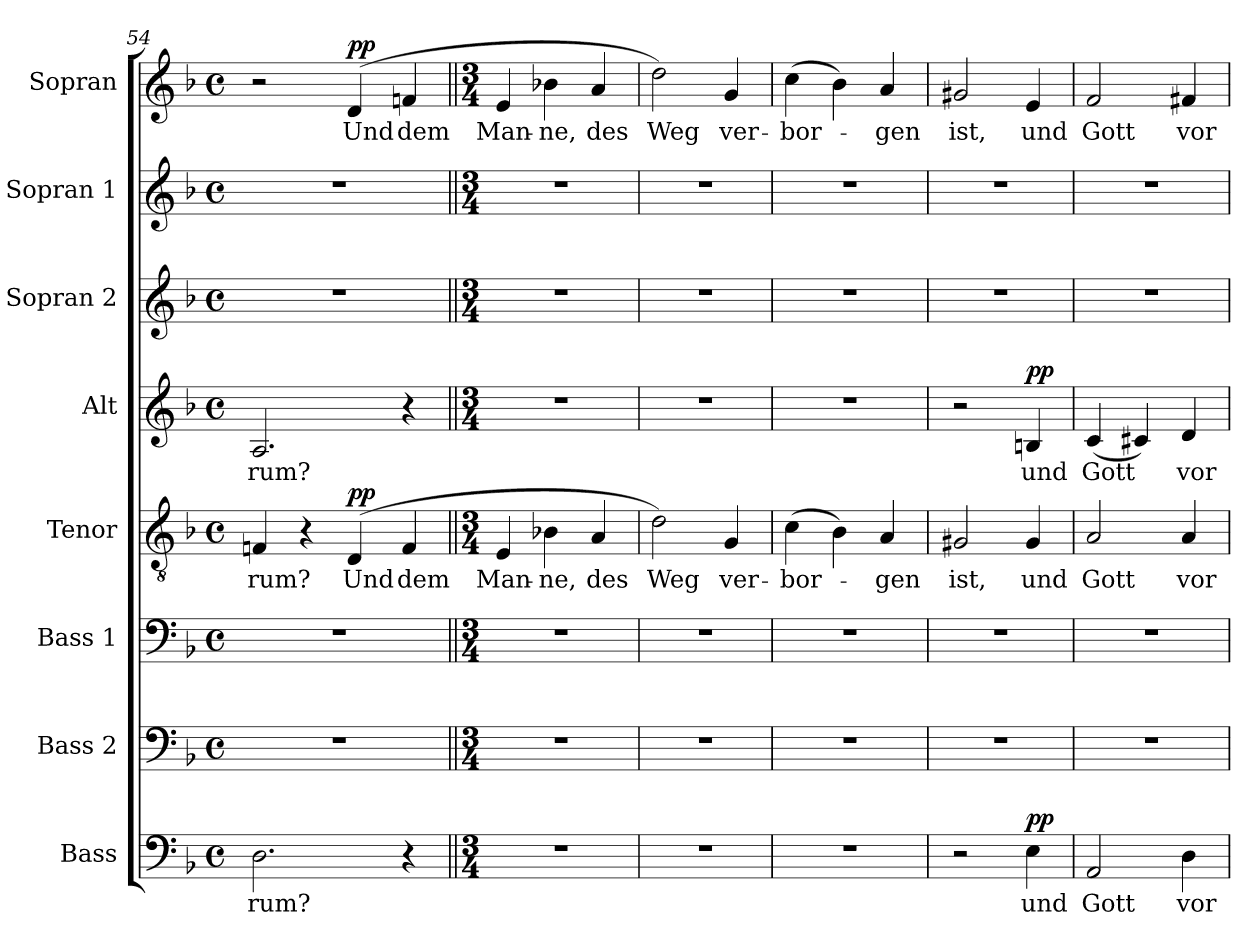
**kern	**text	**dynam	**kern	**kern	**kern	**text	**dynam	**kern	**text	**dynam	**kern	**kern	**kern	**text	**dynam
*part8	*part8	*part8	*part7	*part6	*part5	*part5	*part5	*part4	*part4	*part4	*part3	*part2	*part1	*part1	*part1
*staff8	*staff8	*staff8	*staff7	*staff6	*staff5	*staff5	*staff5	*staff4	*staff4	*staff4	*staff3	*staff2	*staff1	*staff1	*staff1
*I"Bass	*	*	*I"Bass 2	*I"Bass 1	*I"Tenor	*	*	*I"Alt	*	*	*I"Sopran 2	*I"Sopran 1	*I"Sopran	*	*
*clefF4	*	*	*clefF4	*clefF4	*clefGv2	*	*	*clefG2	*	*	*clefG2	*clefG2	*clefG2	*	*
*k[b-]	*	*	*k[b-]	*k[b-]	*k[b-]	*	*	*k[b-]	*	*	*k[b-]	*k[b-]	*k[b-]	*	*
*M4/4	*	*	*M4/4	*M4/4	*M4/4	*	*	*M4/4	*	*	*M4/4	*M4/4	*M4/4	*	*
*met(c)	*	*	*met(c)	*met(c)	*met(c)	*	*	*met(c)	*	*	*met(c)	*met(c)	*met(c)	*	*
=54	=54	=54	=54	=54	=54	=54	=54	=54	=54	=54	=54	=54	=54	=54	=54
2.D\	rum?	.	1r	1r	4Fn/	-rum?	.	2.A/	-rum?	.	1r	1r	2r	.	.
.	.	.	.	.	4r	.	.	.	.	.	.	.	.	.	.
!	!	!	!	!	!	!	!LO:DY:a	!	!	!	!	!	!	!	!LO:DY:a
.	.	.	.	.	(4D/	Und	pp	.	.	.	.	.	(4d/	Und	pp
4r	.	.	.	.	4F/	dem	.	4r	.	.	.	.	4fn/	dem	.
!!LO:PB:g=z
=55||	=55||	=55||	=55||	=55||	=55||	=55||	=55||	=55||	=55||	=55||	=55||	=55||	=55||	=55||	=55||
*M3/4	*	*	*M3/4	*M3/4	*M3/4	*	*	*M3/4	*	*	*M3/4	*M3/4	*M3/4	*	*
2.r	.	.	2.r	2.r	4E/	Man-	.	2.r	.	.	2.r	2.r	4e/	Man-	.
.	.	.	.	.	4B-X\	-ne,	.	.	.	.	.	.	4b-X\	-ne,	.
.	.	.	.	.	4A/	des	.	.	.	.	.	.	4a/	des	.
=56	=56	=56	=56	=56	=56	=56	=56	=56	=56	=56	=56	=56	=56	=56	=56
2.r	.	.	2.r	2.r	2d\)	Weg	.	2.r	.	.	2.r	2.r	2dd\)	Weg	.
.	.	.	.	.	4G/	ver-	.	.	.	.	.	.	4g/	ver-	.
=57	=57	=57	=57	=57	=57	=57	=57	=57	=57	=57	=57	=57	=57	=57	=57
2.r	.	.	2.r	2.r	(4c\	-bor-	.	2.r	.	.	2.r	2.r	(4cc\	-bor-	.
.	.	.	.	.	4B-\)	.	.	.	.	.	.	.	4b-\)	.	.
.	.	.	.	.	4A/	-gen	.	.	.	.	.	.	4a/	-gen	.
=58	=58	=58	=58	=58	=58	=58	=58	=58	=58	=58	=58	=58	=58	=58	=58
2r	.	.	2.r	2.r	2G#X/	ist,	.	2r	.	.	2.r	2.r	2g#X/	ist,	.
!	!	!LO:DY:a	!	!	!	!	!	!	!	!LO:DY:a	!	!	!	!	!
4E\	und	pp	.	.	4G#/	und	.	4Bn/	und	pp	.	.	4e/	und	.
=59	=59	=59	=59	=59	=59	=59	=59	=59	=59	=59	=59	=59	=59	=59	=59
2AA/	Gott	.	2.r	2.r	2A/	Gott	.	(4c/	Gott	.	2.r	2.r	2f/	Gott	.
.	.	.	.	.	.	.	.	4c#X/)	.	.	.	.	.	.	.
4D\	vor	.	.	.	4A/	vor	.	4d/	vor	.	.	.	4f#X/	vor	.
=	=	=	=	=	=	=	=	=	=	=	=	=	=	=	=
*-	*-	*-	*-	*-	*-	*-	*-	*-	*-	*-	*-	*-	*-	*-	*-
